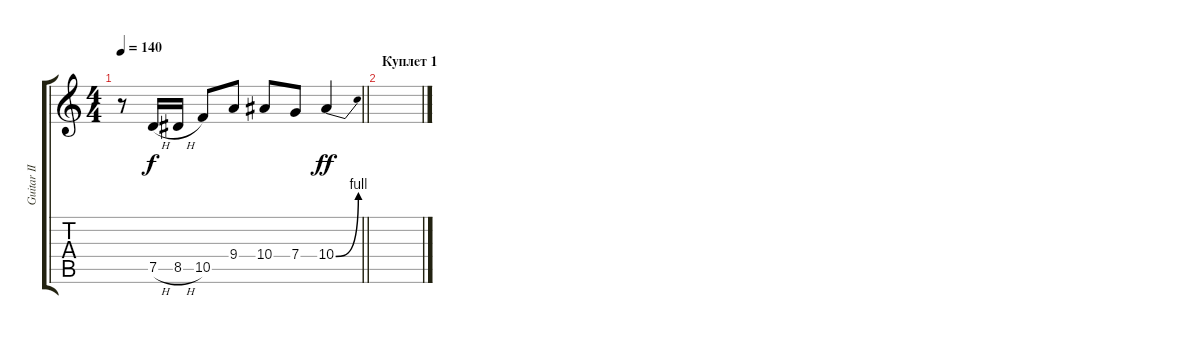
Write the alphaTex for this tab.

\track ("Guitar II" "Guitar II") {instrument acousticguitarsteel}
\staff {score tabs}
\tuning (D4 A3 F3 C3 G2 D2) {hide}
\ts (4 4)
\tempo 140
\clef g2
\barLineRight lightlight
\ks c
r.8{dy f} 7.5{h}.16 8.5{h}.16 10.5.8 9.4.8 10.4.8 7.4.8 10.4{be (bend 0 0 60 4)}.4{dy ff} |
\section ("" "Куплет 1")
